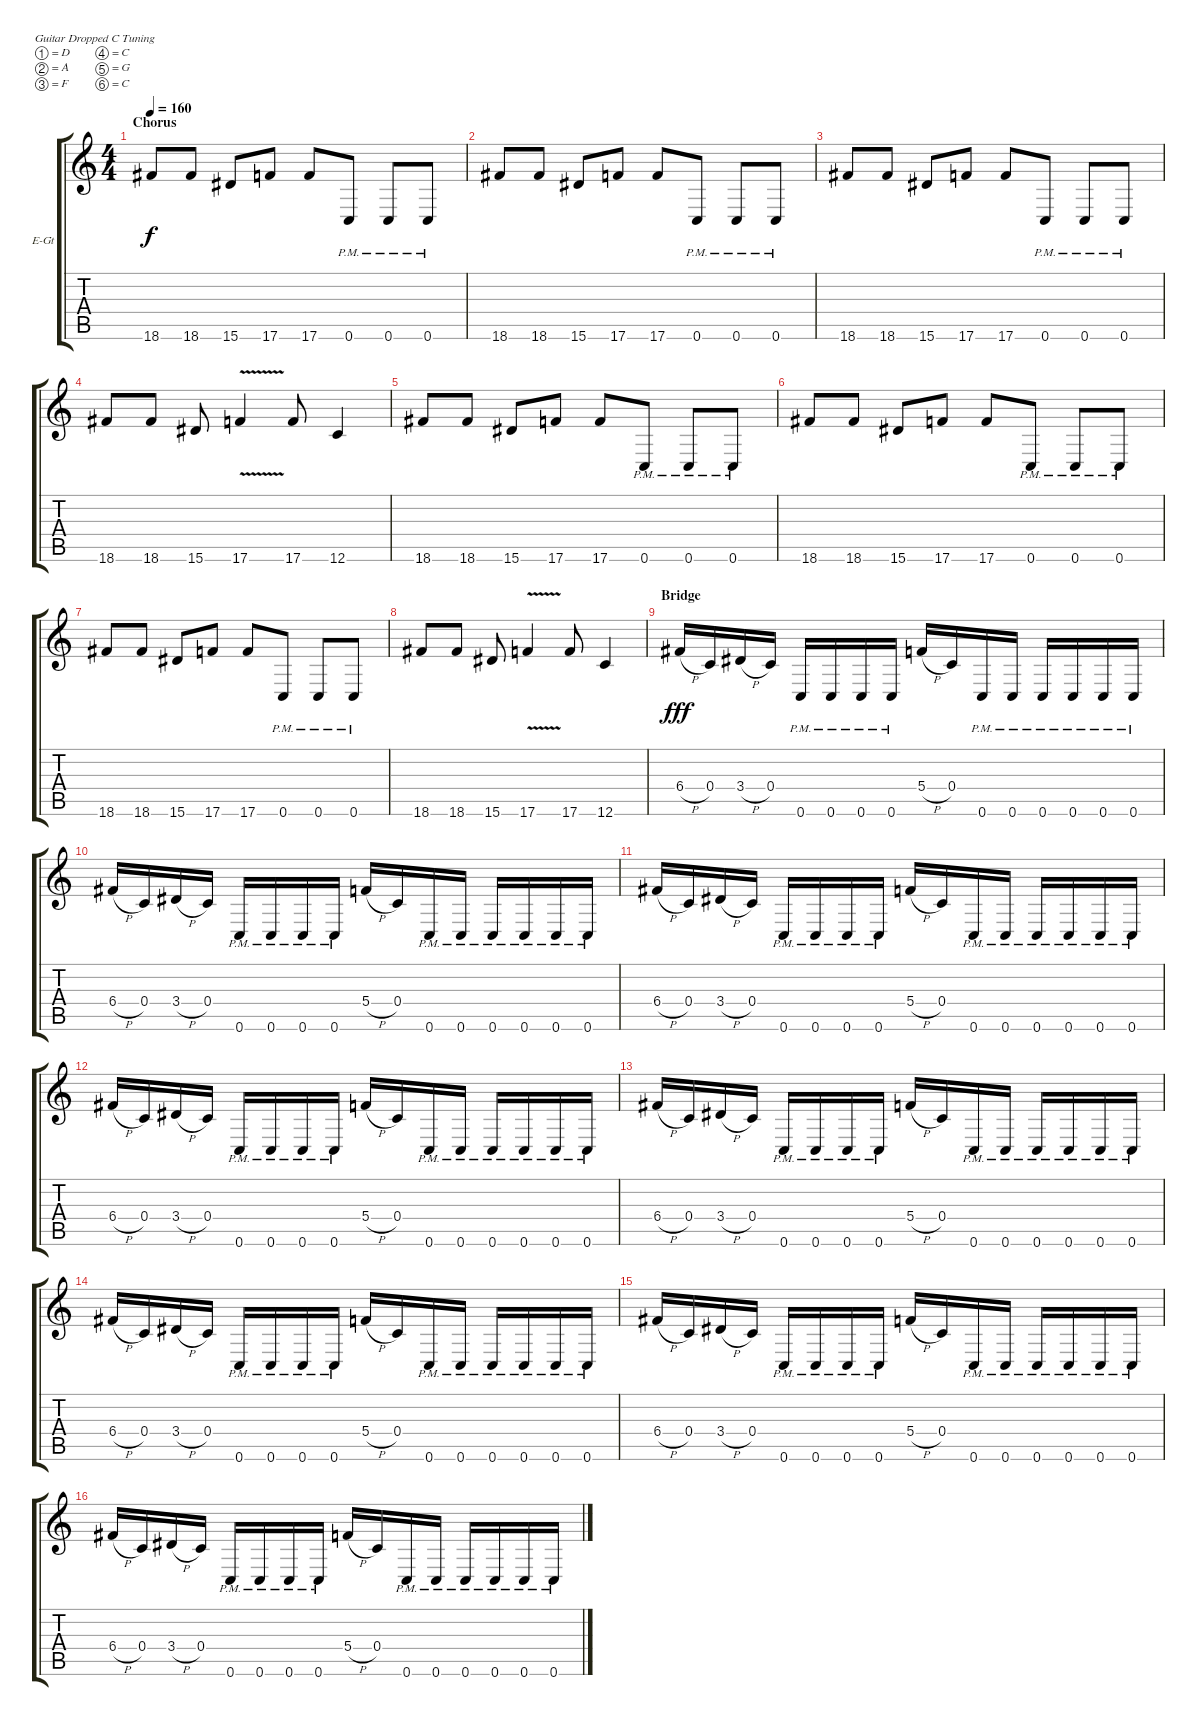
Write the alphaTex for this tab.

\bracketExtendMode groupsimilarinstruments
\firstSystemTrackNameOrientation horizontal
\otherSystemsTrackNameOrientation horizontal
\track ("Kirk Hammett (Lead Guitar)" "E-Gt") {instrument overdrivenguitar}
\staff {score tabs}
\tuning (D4 A3 F3 C3 G2 C2)
\ts (4 4)
\section ("" "Chorus")
\tempo 160
\clef g2
\ks c
18.6.8{dy f} 18.6.8 15.6.8 17.6.8 17.6.8 0.6{pm}.8 0.6{pm}.8 0.6{pm}.8 |
18.6.8 18.6.8 15.6.8 17.6.8 17.6.8 0.6{pm}.8 0.6{pm}.8 0.6{pm}.8 |
18.6.8 18.6.8 15.6.8 17.6.8 17.6.8 0.6{pm}.8 0.6{pm}.8 0.6{pm}.8 |
18.6.8 18.6.8 15.6.8 17.6{v}.4 17.6.8 12.6.4 |
18.6.8 18.6.8 15.6.8 17.6.8 17.6.8 0.6{pm}.8 0.6{pm}.8 0.6{pm}.8 |
18.6.8 18.6.8 15.6.8 17.6.8 17.6.8 0.6{pm}.8 0.6{pm}.8 0.6{pm}.8 |
18.6.8 18.6.8 15.6.8 17.6.8 17.6.8 0.6{pm}.8 0.6{pm}.8 0.6{pm}.8 |
18.6.8 18.6.8 15.6.8 17.6{v}.4 17.6.8 12.6.4 |
\section ("" "Bridge")
6.4{h}.16{dy fff} 0.4.16 3.4{h}.16 0.4.16 0.6{pm}.16 0.6{pm}.16 0.6{pm}.16 0.6{pm}.16 5.4{h}.16 0.4.16 0.6{pm}.16 0.6{pm}.16 0.6{pm}.16 0.6{pm}.16 0.6{pm}.16 0.6{pm}.16 |
6.4{h}.16 0.4.16 3.4{h}.16 0.4.16 0.6{pm}.16 0.6{pm}.16 0.6{pm}.16 0.6{pm}.16 5.4{h}.16 0.4.16 0.6{pm}.16 0.6{pm}.16 0.6{pm}.16 0.6{pm}.16 0.6{pm}.16 0.6{pm}.16 |
6.4{h}.16 0.4.16 3.4{h}.16 0.4.16 0.6{pm}.16 0.6{pm}.16 0.6{pm}.16 0.6{pm}.16 5.4{h}.16 0.4.16 0.6{pm}.16 0.6{pm}.16 0.6{pm}.16 0.6{pm}.16 0.6{pm}.16 0.6{pm}.16 |
6.4{h}.16 0.4.16 3.4{h}.16 0.4.16 0.6{pm}.16 0.6{pm}.16 0.6{pm}.16 0.6{pm}.16 5.4{h}.16 0.4.16 0.6{pm}.16 0.6{pm}.16 0.6{pm}.16 0.6{pm}.16 0.6{pm}.16 0.6{pm}.16 |
6.4{h}.16 0.4.16 3.4{h}.16 0.4.16 0.6{pm}.16 0.6{pm}.16 0.6{pm}.16 0.6{pm}.16 5.4{h}.16 0.4.16 0.6{pm}.16 0.6{pm}.16 0.6{pm}.16 0.6{pm}.16 0.6{pm}.16 0.6{pm}.16 |
6.4{h}.16 0.4.16 3.4{h}.16 0.4.16 0.6{pm}.16 0.6{pm}.16 0.6{pm}.16 0.6{pm}.16 5.4{h}.16 0.4.16 0.6{pm}.16 0.6{pm}.16 0.6{pm}.16 0.6{pm}.16 0.6{pm}.16 0.6{pm}.16 |
6.4{h}.16 0.4.16 3.4{h}.16 0.4.16 0.6{pm}.16 0.6{pm}.16 0.6{pm}.16 0.6{pm}.16 5.4{h}.16 0.4.16 0.6{pm}.16 0.6{pm}.16 0.6{pm}.16 0.6{pm}.16 0.6{pm}.16 0.6{pm}.16 |
6.4{h}.16 0.4.16 3.4{h}.16 0.4.16 0.6{pm}.16 0.6{pm}.16 0.6{pm}.16 0.6{pm}.16 5.4{h}.16 0.4.16 0.6{pm}.16 0.6{pm}.16 0.6{pm}.16 0.6{pm}.16 0.6{pm}.16 0.6{pm}.16
